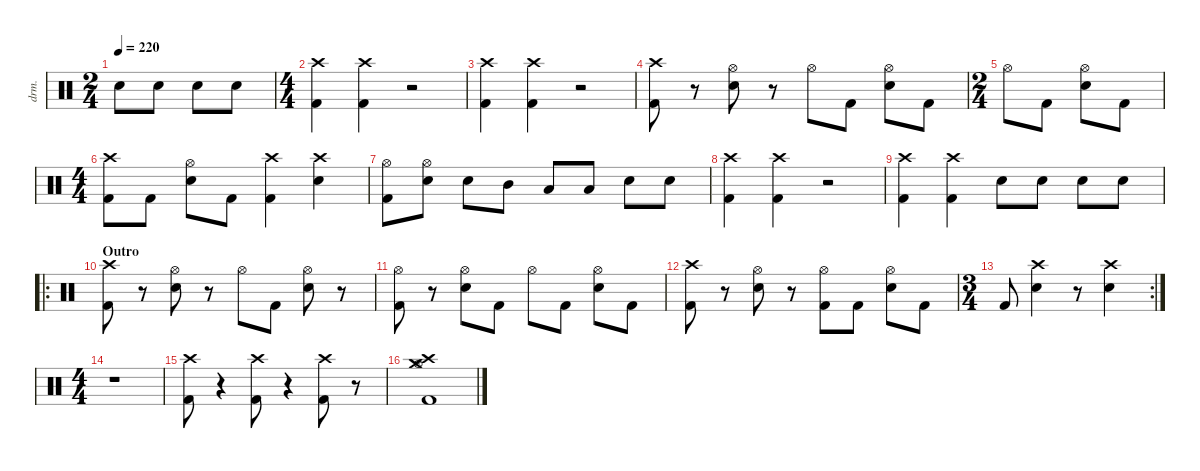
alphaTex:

\defaultSystemsLayout 4
\hideDynamics
\bracketExtendMode nobrackets
\track ("Urlich" "drm.") {instrument percussion}
\staff {score}
\articulation defaults
\ts (2 4)
\tempo 220
\clef neutral
\ks c "Snare (hit) 2".8{dy f} "Snare (hit) 2".8 "Snare (hit) 2".8 "Snare (hit) 2".8
|
\ts (4 4)
("Crash high (hit)" "Kick (hit) 2").4 ("Crash high (hit)" "Kick (hit) 2").4 r.2 |
("Crash high (hit)" "Kick (hit) 2").4 ("Crash high (hit)" "Kick (hit) 2").4 r.2 |
("Crash high (hit)" "Kick (hit) 2").8 r.8 ("Hi-Hat (open)" "Snare (hit) 2").8 r.8 "Hi-Hat (open)".8 "Kick (hit) 2".8 ("Snare (hit) 2" "Hi-Hat (open)").8 "Kick (hit) 2".8 |
\ts (2 4)
"Hi-Hat (open)".8 "Kick (hit) 2".8 ("Hi-Hat (open)" "Snare (hit) 2").8 "Kick (hit) 2".8 |
\ts (4 4)
("Crash high (hit)" "Kick (hit) 2").8 "Kick (hit) 2".8 ("Hi-Hat (open)" "Snare (hit) 2").8 "Kick (hit) 2".8 ("Crash high (hit)" "Kick (hit) 2").4 ("Crash high (hit)" "Snare (hit) 2").4 |
("Hi-Hat (open)" "Kick (hit) 2").8 ("Hi-Hat (open)" "Snare (hit) 2").8 "Snare (hit) 2".8 "Mid Tom (hit)".8 "Low Tom (hit)".8 "Low Tom (hit)".8 "Snare (hit) 2".8 "Snare (hit) 2".8 |
("Crash high (hit)" "Kick (hit) 2").4 ("Crash high (hit)" "Kick (hit) 2").4 r.2 |
("Crash high (hit)" "Kick (hit) 2").4 ("Crash high (hit)" "Kick (hit) 2").4 "Snare (hit) 2".8 "Snare (hit) 2".8 "Snare (hit) 2".8 "Snare (hit) 2".8 |
\ro
\section ("" "Outro")
("Crash high (hit)" "Kick (hit) 2").8 r.8 ("Hi-Hat (open)" "Snare (hit) 2").8 r.8 "Hi-Hat (open)".8 "Kick (hit) 2".8 ("Hi-Hat (open)" "Snare (hit) 2").8 r.8 |
("Hi-Hat (open)" "Kick (hit) 2").8 r.8 ("Hi-Hat (open)" "Snare (hit) 2").8 "Kick (hit) 2".8 "Hi-Hat (open)".8 "Kick (hit) 2".8 ("Hi-Hat (open)" "Snare (hit) 2").8 "Kick (hit) 2".8 |
("Crash high (hit)" "Kick (hit) 2").8 r.8 ("Hi-Hat (open)" "Snare (hit) 2").8 r.8 ("Hi-Hat (open)" "Kick (hit) 2").8 "Kick (hit) 2".8 ("Hi-Hat (open)" "Snare (hit) 2").8 "Kick (hit) 2".8 |
\rc 2
\ts (3 4)
"Kick (hit) 2".8 ("Crash high (hit)" "Snare (hit) 2").4 r.8 ("Crash high (hit)" "Snare (hit) 2").4 |
\ts (4 4)
r.1 |
("Crash high (hit)" "Kick (hit) 2").8 r.4 ("Crash high (hit)" "Kick (hit) 2").8 r.4 ("Crash high (hit)" "Kick (hit) 2").8 r.8 |
("Crash high (hit)" "Crash medium (hit)" "Hi-Hat (open)" "Kick (hit) 2").1
